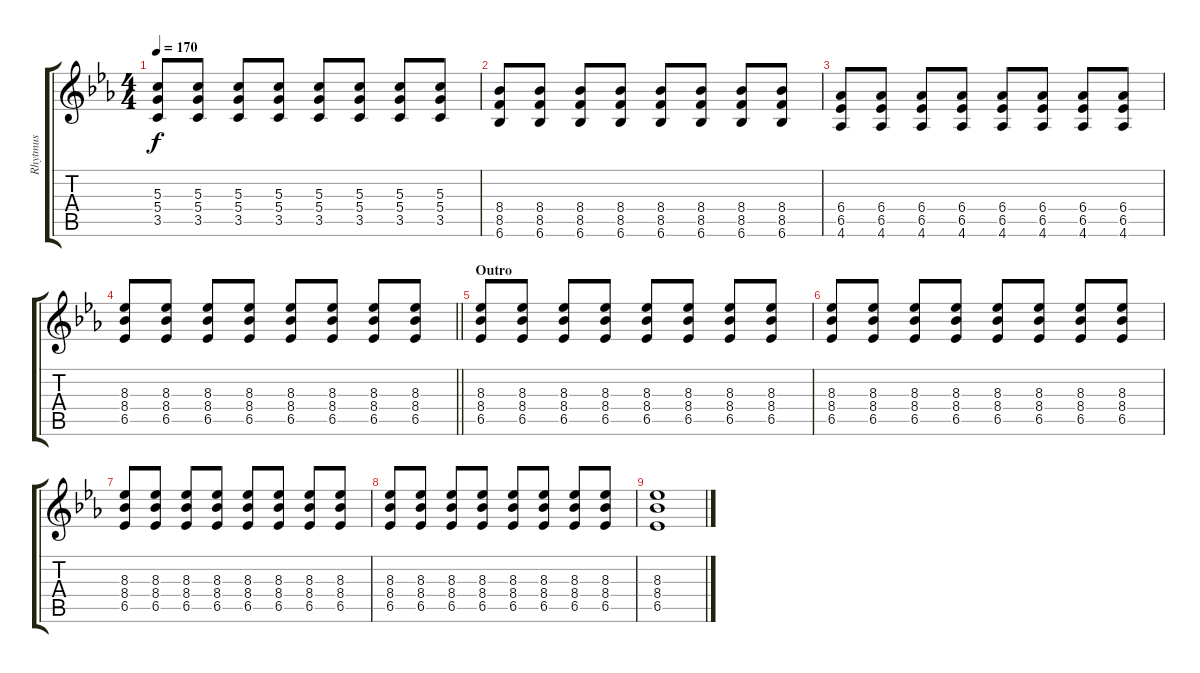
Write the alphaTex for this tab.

\track ("Rhytmus" "Rhytmus") {instrument overdrivenguitar}
\staff {score tabs}
\tuning (E4 B3 G3 D3 A2 E2) {hide}
\ts (4 4)
\tempo 170
\clef g2
\ks eb
(5.3 5.4 3.5).8{dy f} (5.3 5.4 3.5).8 (5.3 5.4 3.5).8 (5.3 5.4 3.5).8 (5.3 5.4 3.5).8 (5.3 5.4 3.5).8 (5.3 5.4 3.5).8 (5.3 5.4 3.5).8 |
(8.4 8.5 6.6).8 (8.4 8.5 6.6).8 (8.4 8.5 6.6).8 (8.4 8.5 6.6).8 (8.4 8.5 6.6).8 (8.4 8.5 6.6).8 (8.4 8.5 6.6).8 (8.4 8.5 6.6).8 |
(6.4 6.5 4.6).8 (6.4 6.5 4.6).8 (6.4 6.5 4.6).8 (6.4 6.5 4.6).8 (6.4 6.5 4.6).8 (6.4 6.5 4.6).8 (6.4 6.5 4.6).8 (6.4 6.5 4.6).8 |
\barLineRight lightlight
(8.3 8.4 6.5).8 (8.3 8.4 6.5).8 (8.3 8.4 6.5).8 (8.3 8.4 6.5).8 (8.3 8.4 6.5).8 (8.3 8.4 6.5).8 (8.3 8.4 6.5).8 (8.3 8.4 6.5).8 |
\section ("" "Outro")
(8.3 8.4 6.5).8 (8.3 8.4 6.5).8 (8.3 8.4 6.5).8 (8.3 8.4 6.5).8 (8.3 8.4 6.5).8 (8.3 8.4 6.5).8 (8.3 8.4 6.5).8 (8.3 8.4 6.5).8 |
(8.3 8.4 6.5).8 (8.3 8.4 6.5).8 (8.3 8.4 6.5).8 (8.3 8.4 6.5).8 (8.3 8.4 6.5).8 (8.3 8.4 6.5).8 (8.3 8.4 6.5).8 (8.3 8.4 6.5).8 |
(8.3 8.4 6.5).8 (8.3 8.4 6.5).8 (8.3 8.4 6.5).8 (8.3 8.4 6.5).8 (8.3 8.4 6.5).8 (8.3 8.4 6.5).8 (8.3 8.4 6.5).8 (8.3 8.4 6.5).8 |
(8.3 8.4 6.5).8 (8.3 8.4 6.5).8 (8.3 8.4 6.5).8 (8.3 8.4 6.5).8 (8.3 8.4 6.5).8 (8.3 8.4 6.5).8 (8.3 8.4 6.5).8 (8.3 8.4 6.5).8 |
(8.3 8.4 6.5).1
